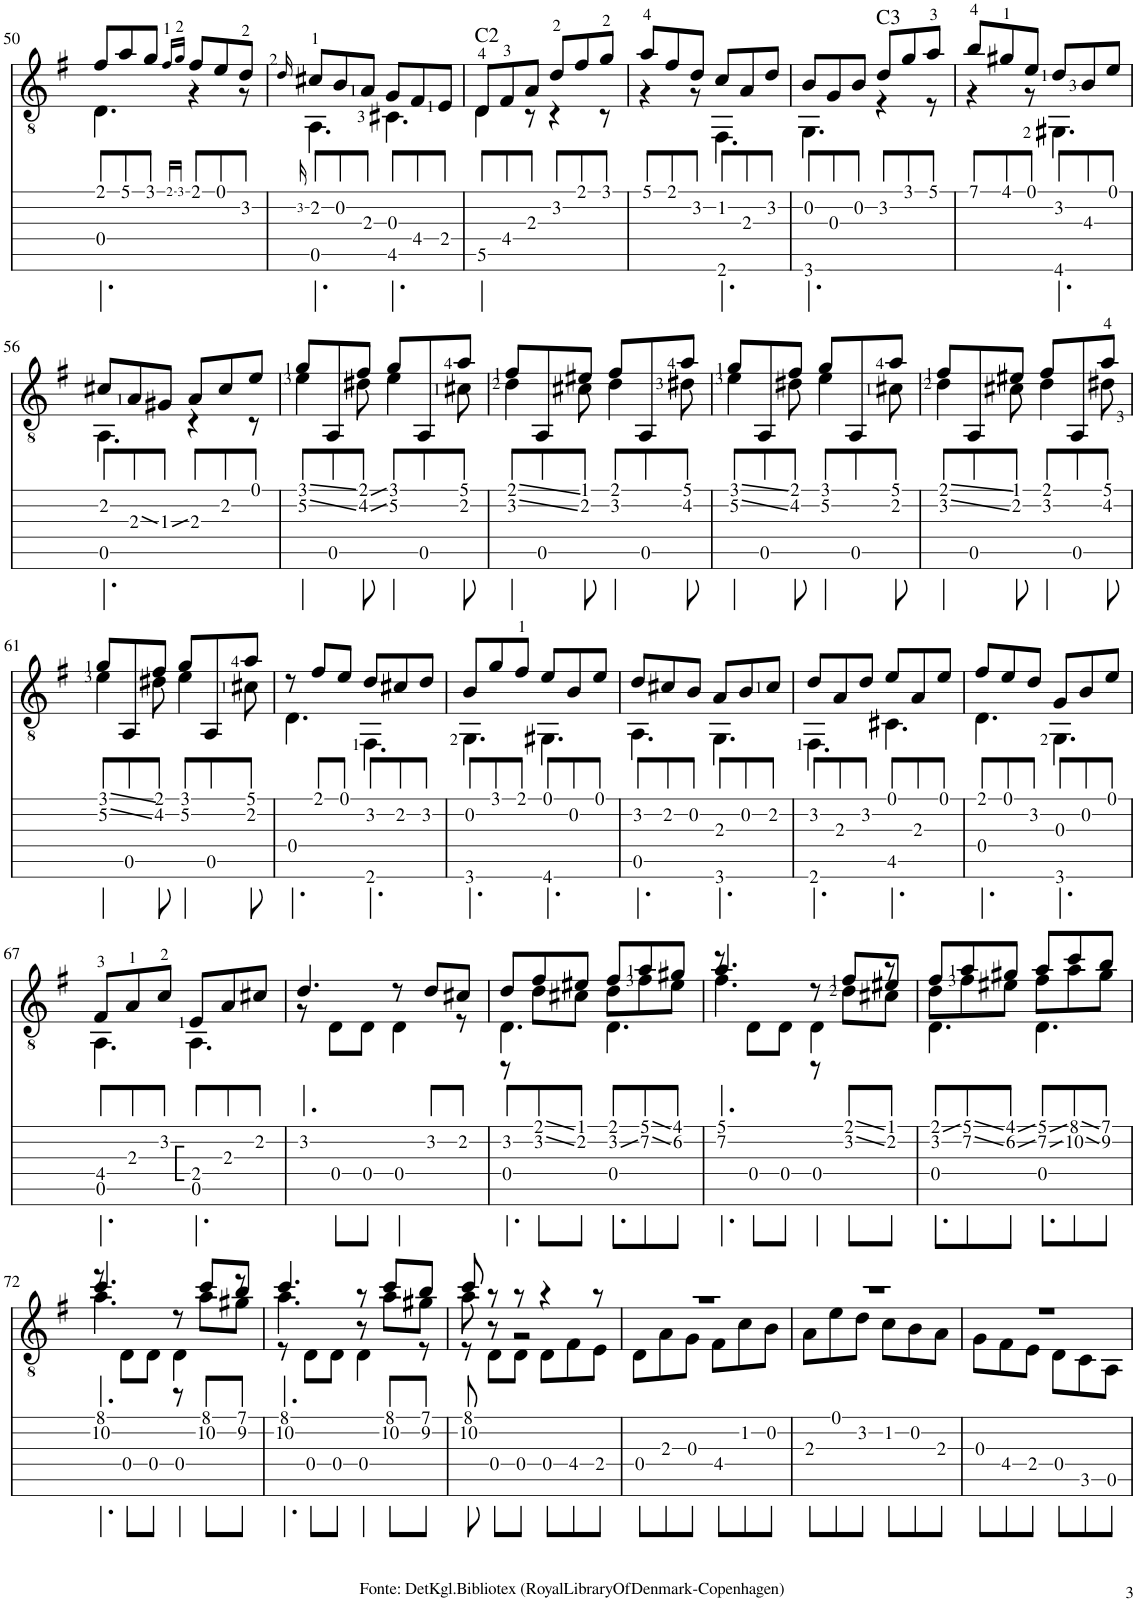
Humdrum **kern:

**kern	**kern
*part2	*part1
*staff2	*staff1
*I"Chitarra classica (Intavolatura)	*I"Classical Guitar
!!LO:PB:g=z
*	*clefGv2
*k[f#]	*k[f#]
*M6/8	*M6/8
=50	=50
*^	*^
8f#/L	4.D\	8f#/L	4.D\
8a/	.	8a/	.
8g/J	.	8g/J	.
16qf#/LL	.	16qf#/LL	.
16qg/JJ	.	16qg/JJ	.
8f#/L	4r	8f#/L	4r
8e/	.	8e/	.
8d/J	8r	8d/J	8r
=51	=51	=51	=51
16qd/	.	16qd/	.
8c#X/L	4.AA\	8c#X/L	4.AA\
8B/	.	8B/	.
8A/J	.	8A/J	.
8G/L	4.C#X\	8G/L	4.C#X\
8F#/	.	8F#/	.
8E/J	.	8E/J	.
=52	=52	=52	=52
!	!	!LO:TX:a:t=C2	!
8D/L	4D\	8D/L	4D\
8F#/	.	8F#/	.
8A/J	8r	8A/J	8r
8d/L	4r	8d/L	4r
8f#/	.	8f#/	.
8g/J	8r	8g/J	8r
=53	=53	=53	=53
8a/L	4r	8a/L	4r
8f#/	.	8f#/	.
8d/J	8r	8d/J	8r
8c/L	4.FF#\	8c/L	4.FF#\
8A/	.	8A/	.
8d/J	.	8d/J	.
=54	=54	=54	=54
8B/L	4.GG\	8B/L	4.GG\
8G/	.	8G/	.
8B/J	.	8B/J	.
!	!	!LO:TX:a:t=C3	!
8d/L	4r	8d/L	4r
8g/	.	8g/	.
8a/J	8r	8a/J	8r
=55	=55	=55	=55
8b/L	4r	8b/L	4r
8g#X/	.	8g#X/	.
8e/J	8r	8e/J	8r
8d/L	4.GG#X\	8d/L	4.GG#X\
8B/	.	8B/	.
8e/J	.	8e/J	.
!!LO:LB:g=z	!!
=56	=56	=56	=56
8c#X/L	4.AA\	8c#X/L	4.AA\
8A/	.	8A/	.
8G#X/J	.	8G#X/J	.
8A/L	4r	8A/L	4r
8c#/	.	8c#/	.
8e/J	8r	8e/J	8r
=57	=57	=57	=57
8g/L	4e\	8g/L	4e\
8AA/	.	8AA/	.
8f#/J	8d#X\	8f#/J	8d#X\
8g/L	4e\	8g/L	4e\
8AA/	.	8AA/	.
8a/J	8c#X\	8a/J	8c#X\
=58	=58	=58	=58
8f#/L	4d\	8f#/L	4d\
8AA/	.	8AA/	.
8e#X/J	8c#X\	8e#X/J	8c#X\
8f#/L	4d\	8f#/L	4d\
8AA/	.	8AA/	.
8a/J	8d#X\	8a/J	8d#X\
=59	=59	=59	=59
8g/L	4e\	8g/L	4e\
8AA/	.	8AA/	.
8f#/J	8d#X\	8f#/J	8d#X\
8g/L	4e\	8g/L	4e\
8AA/	.	8AA/	.
8a/J	8c#X\	8a/J	8c#X\
=60	=60	=60	=60
8f#/L	4d\	8f#/L	4d\
8AA/	.	8AA/	.
8e#X/J	8c#X\	8e#X/J	8c#X\
8f#/L	4d\	8f#/L	4d\
8AA/	.	8AA/	.
8a/J	8d#X\	8a/J	8d#X\
!!LO:LB:g=z	!!
=61	=61	=61	=61
8g/L	4e\	8g/L	4e\
8AA/	.	8AA/	.
8f#/J	8d#X\	8f#/J	8d#X\
8g/L	4e\	8g/L	4e\
8AA/	.	8AA/	.
8a/J	8c#X\	8a/J	8c#X\
=62	=62	=62	=62
8r	4.D\	8r	4.D\
8f#/L	.	8f#/L	.
8e/J	.	8e/J	.
8d/L	4.FF#\	8d/L	4.FF#\
8c#X/	.	8c#X/	.
8d/J	.	8d/J	.
=63	=63	=63	=63
8B/L	4.GG\	8B/L	4.GG\
8g/	.	8g/	.
8f#/J	.	8f#/J	.
8e/L	4.GG#X\	8e/L	4.GG#X\
8B/	.	8B/	.
8e/J	.	8e/J	.
=64	=64	=64	=64
8d/L	4.AA\	8d/L	4.AA\
8c#X/	.	8c#X/	.
8B/J	.	8B/J	.
8A/L	4.GG\	8A/L	4.GG\
8B/	.	8B/	.
8c#/J	.	8c#/J	.
=65	=65	=65	=65
8d/L	4.FF#\	8d/L	4.FF#\
8A/	.	8A/	.
8d/J	.	8d/J	.
8e/L	4.C#X\	8e/L	4.C#X\
8A/	.	8A/	.
8e/J	.	8e/J	.
=66	=66	=66	=66
8f#/L	4.D\	8f#/L	4.D\
8e/	.	8e/	.
8d/J	.	8d/J	.
8G/L	4.GG\	8G/L	4.GG\
8B/	.	8B/	.
8e/J	.	8e/J	.
!!LO:LB:g=z	!!
=67	=67	=67	=67
8F#/L	4.AA\	8F#/L	4.AA\
8A/	.	8A/	.
8d/J	.	8c/J	.
8E/L	4.AA\	8E/L	4.AA\
8A/	.	8A/	.
8c#X/J	.	8c#X/J	.
=68	=68	=68	=68
4.d/	8r	4.d/	8r
.	8D\L	.	8D\L
.	8D\J	.	8D\J
8r	4D\	8r	4D\
8d/L	.	8d/L	.
8c#X/J	8r	8c#X/J	8r
=69	=69	=69	=69
*	*^	*	*^
8d/L	4.D\	8r	8d/L	4.D\	8r
8f#/	.	8d\L	8f#/	.	8d\L
8e#X/J	.	8c#X\J	8e#X/J	.	8c#X\J
8f#/L	4.D\	8d\L	8f#/L	4.D\	8d\L
8a/	.	8f#\	8a/	.	8f#\
8g#X/J	.	8e#\J	8g#X/J	.	8e#\J
=70	=70	=70	=70	=70	=70
4.a/	8r	4.f#\	4.a/	8r	4.f#\
.	8D\L	.	.	8D\L	.
.	8D\J	.	.	8D\J	.
8r	4D\	8r	8r	4D\	8r
8f#/L	.	8d\L	8f#/L	.	8d\L
8e#X/J	8r	8c#X\J	8e#X/J	8r	8c#X\J
=71	=71	=71	=71	=71	=71
8f#/L	4.D\	8d\L	8f#/L	4.D\	8d\L
8a/	.	8f#\	8a/	.	8f#\
8g#X/J	.	8e#X\J	8g#X/J	.	8e#X\J
8a/L	4.D\	8f#\L	8a/L	4.D\	8f#\L
8cc/	.	8a\	8cc/	.	8a\
8b/J	.	8g#\J	8b/J	.	8g#\J
!!LO:LB:g=z	!!	!!
=72	=72	=72	=72	=72	=72
4.cc/	8r	4.a\	4.cc/	8r	4.a\
.	8D\L	.	.	8D\L	.
.	8D\J	.	.	8D\J	.
8r	4D\	8r	8r	4D\	8r
8cc/L	.	8a\L	8cc/L	.	8a\L
8b/J	8r	8g#X\J	8b/J	8r	8g#X\J
=73	=73	=73	=73	=73	=73
4.cc/	4.a\	8r	4.cc/	4.a\	8r
.	.	8D\L	.	.	8D\L
.	.	8D\J	.	.	8D\J
8r	8r	4D\	8r	8r	4D\
8cc/L	8a\L	.	8cc/L	8a\L	.
8b/J	8g#X\J	8r	8b/J	8g#X\J	8r
=74	=74	=74	=74	=74	=74
8cc/	8a\	8r	8cc/	8a\	8r
8r	8r	8D\L	8r	8r	8D\L
8r	2r	8D\J	8r	2r	8D\J
4r	.	8D\L	4r	.	8D\L
.	.	8F#\	.	.	8F#\
8r	.	8E\J	8r	.	8E\J
*	*v	*v	*	*	*
*	*	*	*v	*v
=75	=75	=75	=75
2.r	8D\L	2.r	8D\L
.	8A\	.	8A\
.	8G\J	.	8G\J
.	8F#\L	.	8F#\L
.	8c\	.	8c\
.	8B\J	.	8B\J
=76	=76	=76	=76
2.r	8A\L	2.r	8A\L
.	8e\	.	8e\
.	8d\J	.	8d\J
.	8c\L	.	8c\L
.	8B\	.	8B\
.	8A\J	.	8A\J
=77	=77	=77	=77
2.r	8G\L	2.r	8G\L
.	8F#\	.	8F#\
.	8E\J	.	8E\J
.	8D\L	.	8D\L
.	8C\	.	8C\
.	8AA\J	.	8AA\J
*v	*v	*	*
*	*v	*v
=	=
*-	*-
